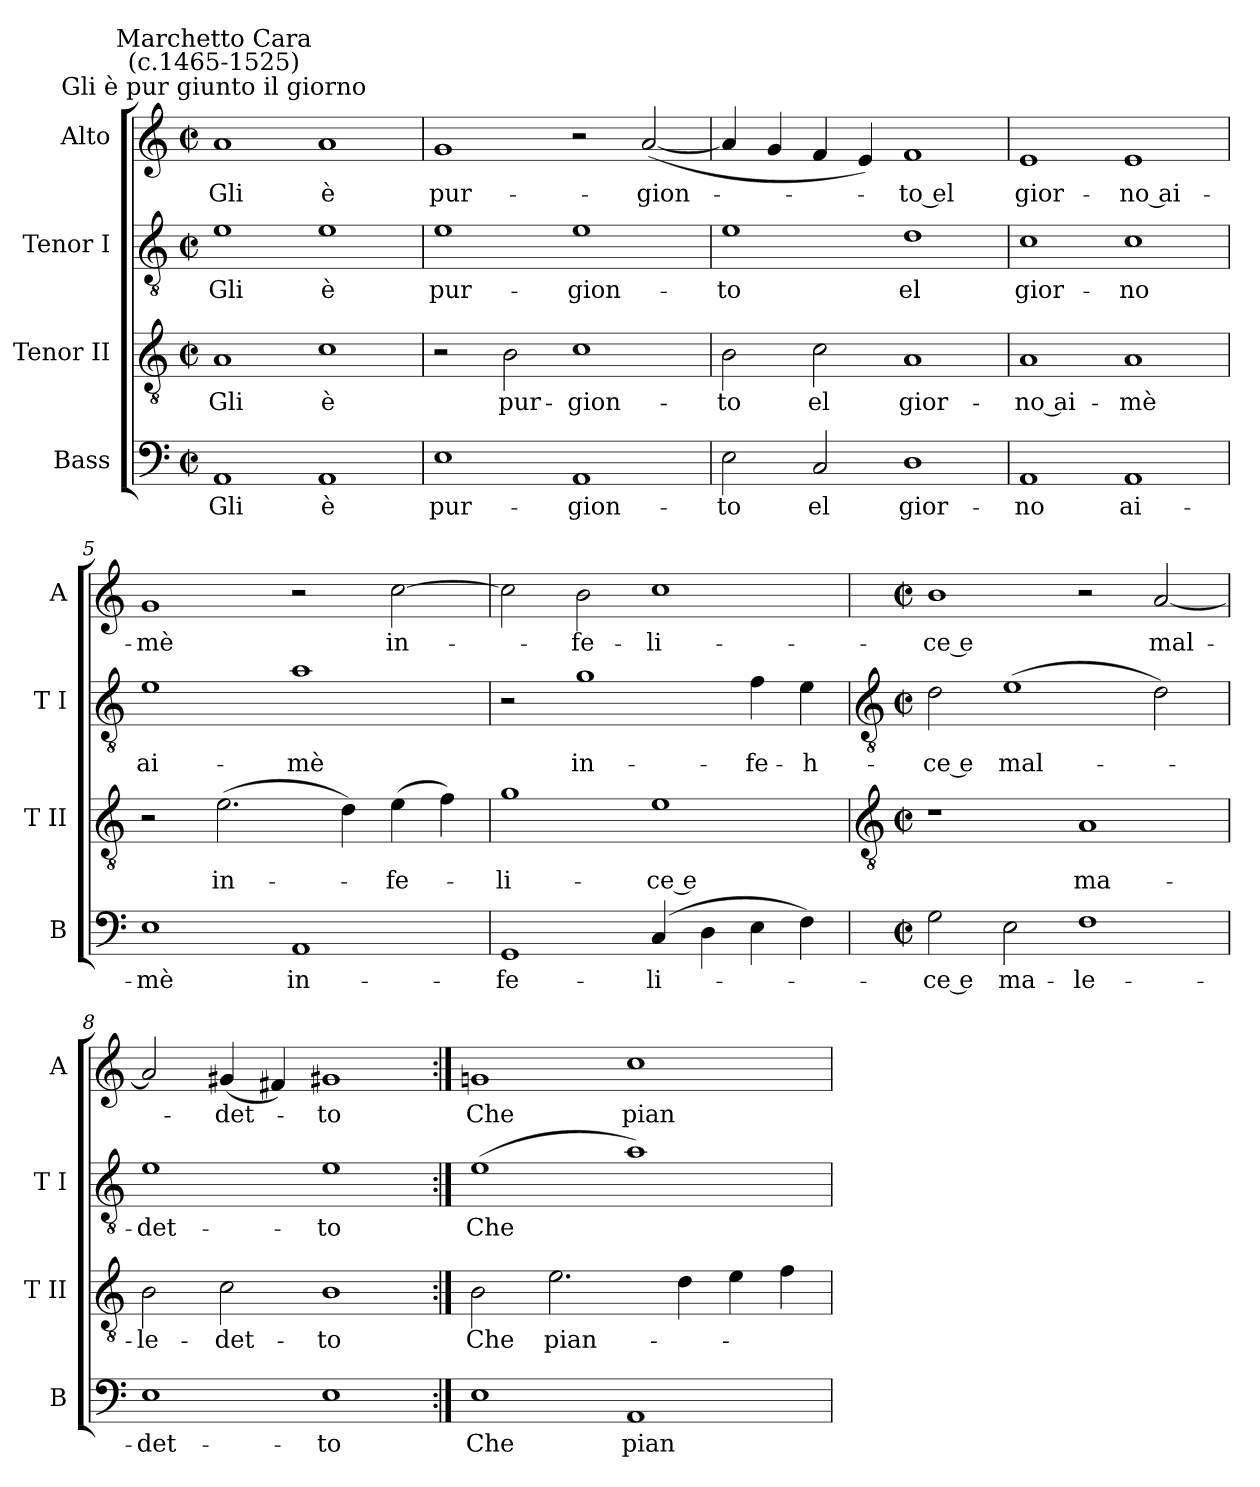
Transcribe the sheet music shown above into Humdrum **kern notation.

**kern	**text	**kern	**text	**kern	**text	**kern	**text
*part4	*part4	*part3	*part3	*part2	*part2	*part1	*part1
*staff4	*staff4	*staff3	*staff3	*staff2	*staff2	*staff1	*staff1
*I"Bass	*	*I"Tenor II	*	*I"Tenor I	*	*I"Alto	*
*I'B	*	*I'T II	*	*I'T I	*	*I'A	*
*clefF4	*	*clefGv2	*	*clefGv2	*	*clefG2	*
*k[]	*	*k[]	*	*k[]	*	*k[]	*
*C:	*	*C:	*	*C:	*	*C:	*
*M4/2	*	*M4/2	*	*M4/2	*	*M4/2	*
*met(c|)	*	*met(c|)	*	*met(c|)	*	*met(c|)	*
=1	=1	=1	=1	=1	=1	=1	=1
!	!	!	!	!	!	!LO:TX:a:cj:t=Gli è pur giunto il giorno	!
!	!	!	!	!	!	!LO:TX:a:cj:t=Marchetto Cara\n(c.1465-1525)	!
!	!LO:LY:b	!	!LO:LY:b	!	!LO:LY:b	!	!LO:LY:b
1AA	Gli	1A	Gli	1e	Gli	1a	Gli
!	!LO:LY:b	!	!LO:LY:b	!	!LO:LY:b	!	!LO:LY:b
1AA	è	1c	è	1e	è	1a	è
=2	=2	=2	=2	=2	=2	=2	=2
!	!LO:LY:b	!	!	!	!LO:LY:b	!	!LO:LY:b
1E	pur-	2r	.	1e	pur-	1g	pur-
!	!	!	!LO:LY:b	!	!	!	!
.	.	2B	pur-	.	.	.	.
!	!LO:LY:b	!	!LO:LY:b	!	!LO:LY:b	!	!
1AA	-gion-	1c	-gion-	1e	-gion-	2r	.
!	!	!	!	!	!	!	!LO:LY:b
.	.	.	.	.	.	(<[2a	-gion-
=3	=3	=3	=3	=3	=3	=3	=3
!	!LO:LY:b	!	!LO:LY:b	!	!LO:LY:b	!	!
2E	-to	2B	-to	1e	-to	4a]	.
.	.	.	.	.	.	4g	.
!	!LO:LY:b	!	!LO:LY:b	!	!	!	!
2C	el	2c	el	.	.	4f	.
.	.	.	.	.	.	4e)	.
!	!LO:LY:b	!	!LO:LY:b	!	!LO:LY:b	!	!LO:LY:b
1D	gior-	1A	gior-	1d	el	1f	to el
=4	=4	=4	=4	=4	=4	=4	=4
!	!LO:LY:b	!	!LO:LY:b	!	!LO:LY:b	!	!LO:LY:b
1AA	-no	1A	-no ai-	1c	gior-	1e	gior-
!	!LO:LY:b	!	!LO:LY:b	!	!LO:LY:b	!	!LO:LY:b
1AA	ai-	1A	-mè	1c	-no	1e	-no ai-
=5	=5	=5	=5	=5	=5	=5	=5
!	!LO:LY:b	!	!	!	!LO:LY:b	!	!LO:LY:b
1E	-mè	2r	.	1e	ai-	1g	-mè
!	!	!	!LO:LY:b	!	!	!	!
.	.	(>2.e	in-	.	.	.	.
!	!LO:LY:b	!	!	!	!LO:LY:b	!	!
1AA	in-	.	.	1a	-mè	2r	.
.	.	4d)	.	.	.	.	.
!	!	!	!LO:LY:b	!	!	!	!LO:LY:b
.	.	(>4e	fe-	.	.	[2cc	in-
.	.	4f)	.	.	.	.	.
=6	=6	=6	=6	=6	=6	=6	=6
!	!LO:LY:b	!	!LO:LY:b	!	!	!	!
1GG	-fe-	1g	li-	2r	.	2cc]	.
!	!	!	!	!	!LO:LY:b	!	!LO:LY:b
.	.	.	.	1g	in-	2b	fe-
!	!LO:LY:b	!	!LO:LY:b	!	!	!	!LO:LY:b
(>4C	-li-	1e	-ce e	.	.	1cc	-li-
4D	.	.	.	.	.	.	.
!	!	!	!	!	!LO:LY:b	!	!
4E	.	.	.	4f	-fe-	.	.
!	!	!	!	!	!LO:LY:b	!	!
4F)	.	.	.	4e	-h-	.	.
!!LO:LB:g=z
=7	=7	=7	=7	=7	=7	=7	=7
*	*	*clefGv2	*	*clefGv2	*	*	*
*M4/2	*	*M4/2	*	*M4/2	*	*M4/2	*
*met(c|)	*	*met(c|)	*	*met(c|)	*	*met(c|)	*
!	!LO:LY:b	!	!	!	!LO:LY:b	!	!LO:LY:b
2G	ce e	1r	.	2d	-ce e	1b	-ce e
!	!LO:LY:b	!	!	!	!LO:LY:b	!	!
2E	ma-	.	.	(>1e	mal-	.	.
!	!LO:LY:b	!	!LO:LY:b	!	!	!	!
1F	-le-	1A	ma-	.	.	2r	.
!	!	!	!	!	!	!	!LO:LY:b
.	.	.	.	2d)	.	[2a	mal-
=8	=8	=8	=8	=8	=8	=8	=8
!	!LO:LY:b	!	!LO:LY:b	!	!LO:LY:b	!	!
1E	-det-	2B	-le-	1e	det-	2a]	.
!	!	!	!LO:LY:b	!	!	!	!LO:LY:b
.	.	2c	-det-	.	.	(<4g#X	det-
.	.	.	.	.	.	4f#X)	.
!	!LO:LY:b	!	!LO:LY:b	!	!LO:LY:b	!	!LO:LY:b
1E	-to	1B	-to	1e	-to	1g#X	to
=9:|!	=9:|!	=9:|!	=9:|!	=9:|!	=9:|!	=9:|!	=9:|!
!	!LO:LY:b	!	!LO:LY:b	!	!LO:LY:b	!	!LO:LY:b
1E	Che	2B	Che	(>1e	Che	1gn	Che
!	!	!	!LO:LY:b	!	!	!	!
.	.	2.e	pian-	.	.	.	.
!	!LO:LY:b	!	!	!	!	!	!LO:LY:b
1AA	pian-	.	.	1a)	.	1cc	pian-
.	.	4d	.	.	.	.	.
.	.	4e	.	.	.	.	.
.	.	4f	.	.	.	.	.
=	=	=	=	=	=	=	=
*-	*-	*-	*-	*-	*-	*-	*-
